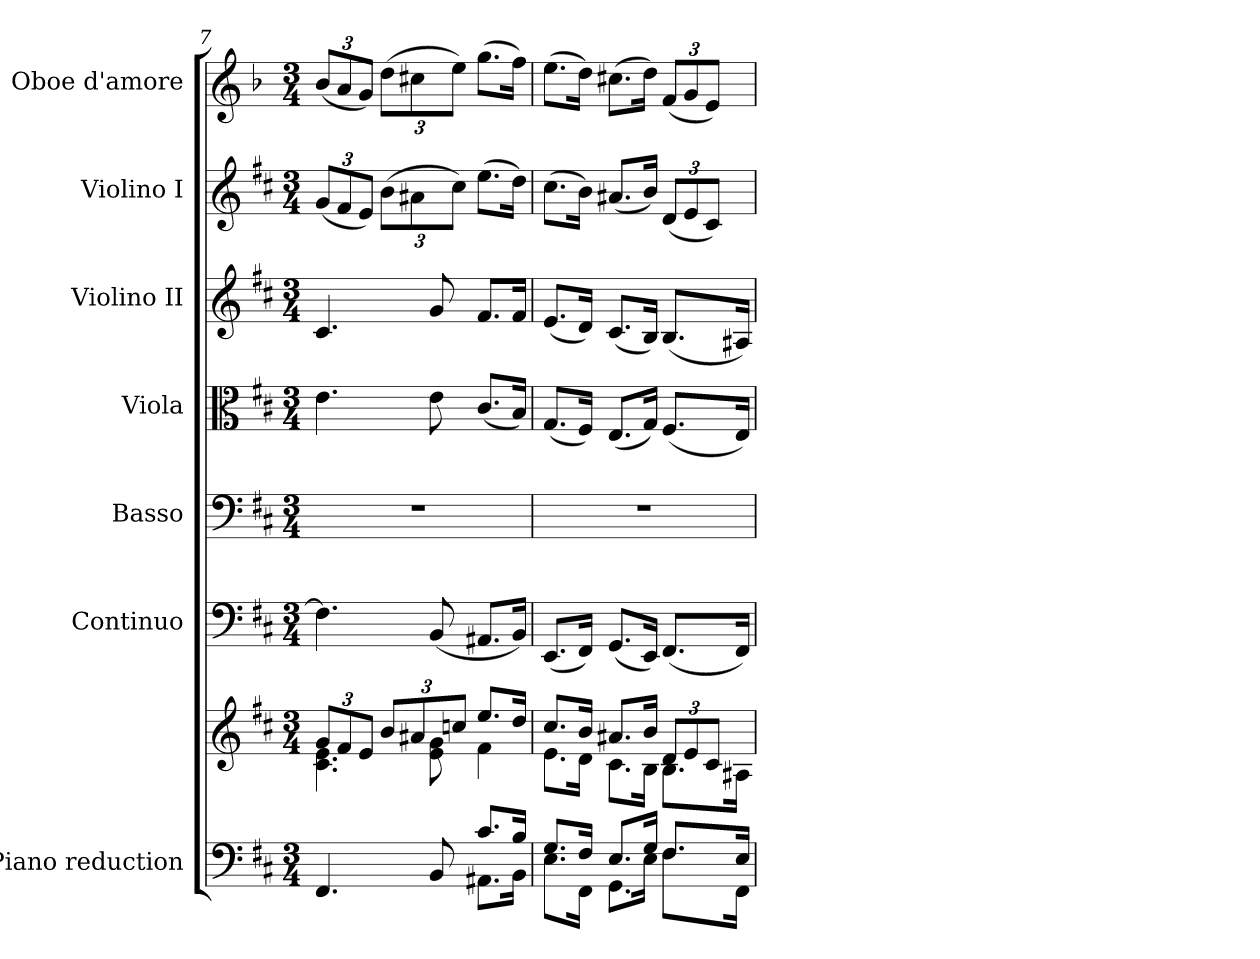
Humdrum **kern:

**kern	**kern	**kern	**kern	**kern	**kern	**kern	**kern
*part7	*part7	*part6	*part5	*part4	*part3	*part2	*part1
*staff8	*staff7	*staff6	*staff5	*staff4	*staff3	*staff2	*staff1
*I"Piano reduction	*	*I"Continuo	*I"Basso	*I"Viola	*I"Violino II	*I"Violino I	*I"Oboe d'amore
*I'Pno	*	*	*	*	*	*	*I'Ob
!!LO:LB:g=z
*clefF4	*clefG2	*clefF4	*clefF4	*clefC3	*clefG2	*clefG2	*clefG2
*	*	*	*	*	*	*	*ITrd2c3
*k[f#c#]	*k[f#c#]	*k[f#c#]	*k[f#c#]	*k[f#c#]	*k[f#c#]	*k[f#c#]	*k[f#c#]
*M3/4	*M3/4	*M3/4	*M3/4	*M3/4	*M3/4	*M3/4	*M3/4
=7	=7	=7	=7	=7	=7	=7	=7
*^	*	*	*	*	*	*	*
*	*	*Xbrackettup	*	*	*	*	*Xbrackettup	*Xbrackettup
*	*	*^	*	*	*	*	*	*
4.FF#/	2ryy	12g/L	4.c#\ 4.e\	4.F#\]	2.r	4.e\	4.c#/	(12g/L	(12g/L
.	.	12f#/	.	.	.	.	.	12f#/	12f#/
.	.	12e/J	.	.	.	.	.	12e/J)	12e/J)
.	.	12b/L	.	.	.	.	.	(12b\L	(12b\L
.	.	12a#X/	.	.	.	.	.	12a#X\	12a#X\
8BB/	.	.	8e\ 8g\	(8BB/	.	8e\	8g/	.	.
.	.	12ccn/J	.	.	.	.	.	12cc#\J)	12cc#\J)
8.c#/L	8.AA#X\L	8.ee/L	4f#\	8.AA#X/L	.	(8.c#/L	8.f#/L	(8.ee\L	(8.ee\L
16B/Jk	16BB\Jk	16dd/Jk	.	16BB/Jk)	.	16B/Jk)	16f#/Jk	16dd\Jk)	16dd\Jk)
=8	=8	=8	=8	=8	=8	=8	=8	=8	=8
8.G/L	8.E\L	8.cc#/L	8.e\L	(8.EE/L	2.r	(8.G/L	(8.e/L	(8.cc#\L	(8.cc#\L
16F#/Jk	16FF#\Jk	16b/Jk	16d\Jk	16FF#/Jk)	.	16F#/Jk)	16d/Jk)	16b\Jk)	16b\Jk)
8.E/L	8.GG\L	8.a#X/L	8.c#\L	(8.GG/L	.	(8.E/L	(8.c#/L	(8.a#X/L	(8.a#X\L
16G/Jk	16E\Jk	16b/Jk	16B\Jk	16EE/Jk)	.	16G/Jk)	16B/Jk)	16b/Jk)	16b\Jk)
8.F#/L	8.F#\L	12d/L	8.B\L	(8.FF#/L	.	(8.F#/L	(8.B/L	(12d/L	(12d/L
.	.	12e/	.	.	.	.	.	12e/	12e/
.	.	12c#/J	.	.	.	.	.	12c#/J)	12c#/J)
16E/Jk	16FF#\Jk	.	16A#X\Jk	16FF#/Jk)	.	16E/Jk)	16A#X/Jk)	.	.
*v	*v	*	*	*	*	*	*	*	*
*	*v	*v	*	*	*	*	*	*
=	=	=	=	=	=	=	=
*-	*-	*-	*-	*-	*-	*-	*-
